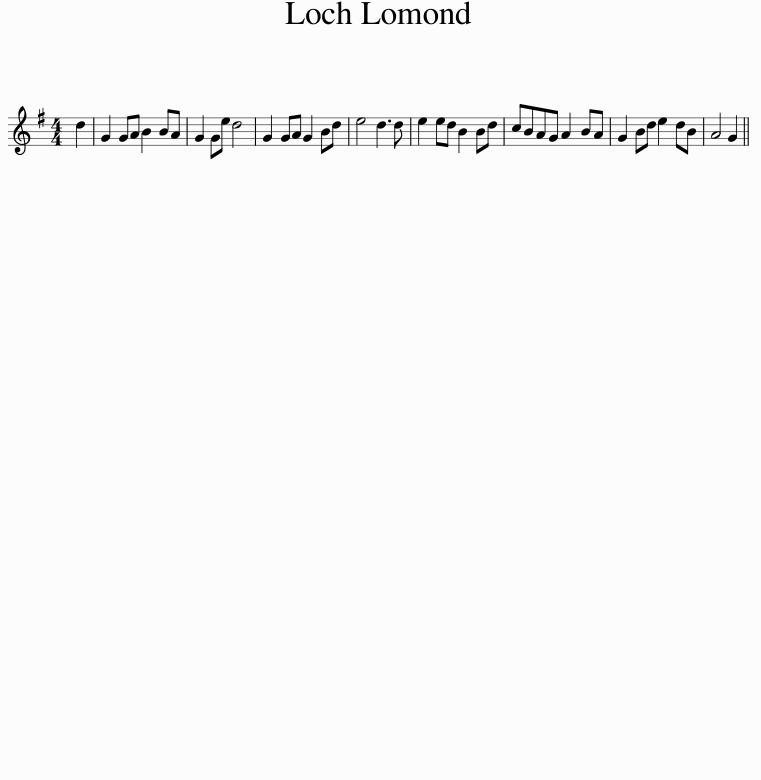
X:1
L:1/8
M:4/4
I:linebreak $
K:G
V:1 treble
V:1
 d2 | G2 GA B2 BA | G2 Ge d4 | G2 GA G2 Bd | e4 d3 d | %5
 e2 ed B2 Bd | cBAG A2 BA | G2 Bd e2 dB | A4 G2 || %9
